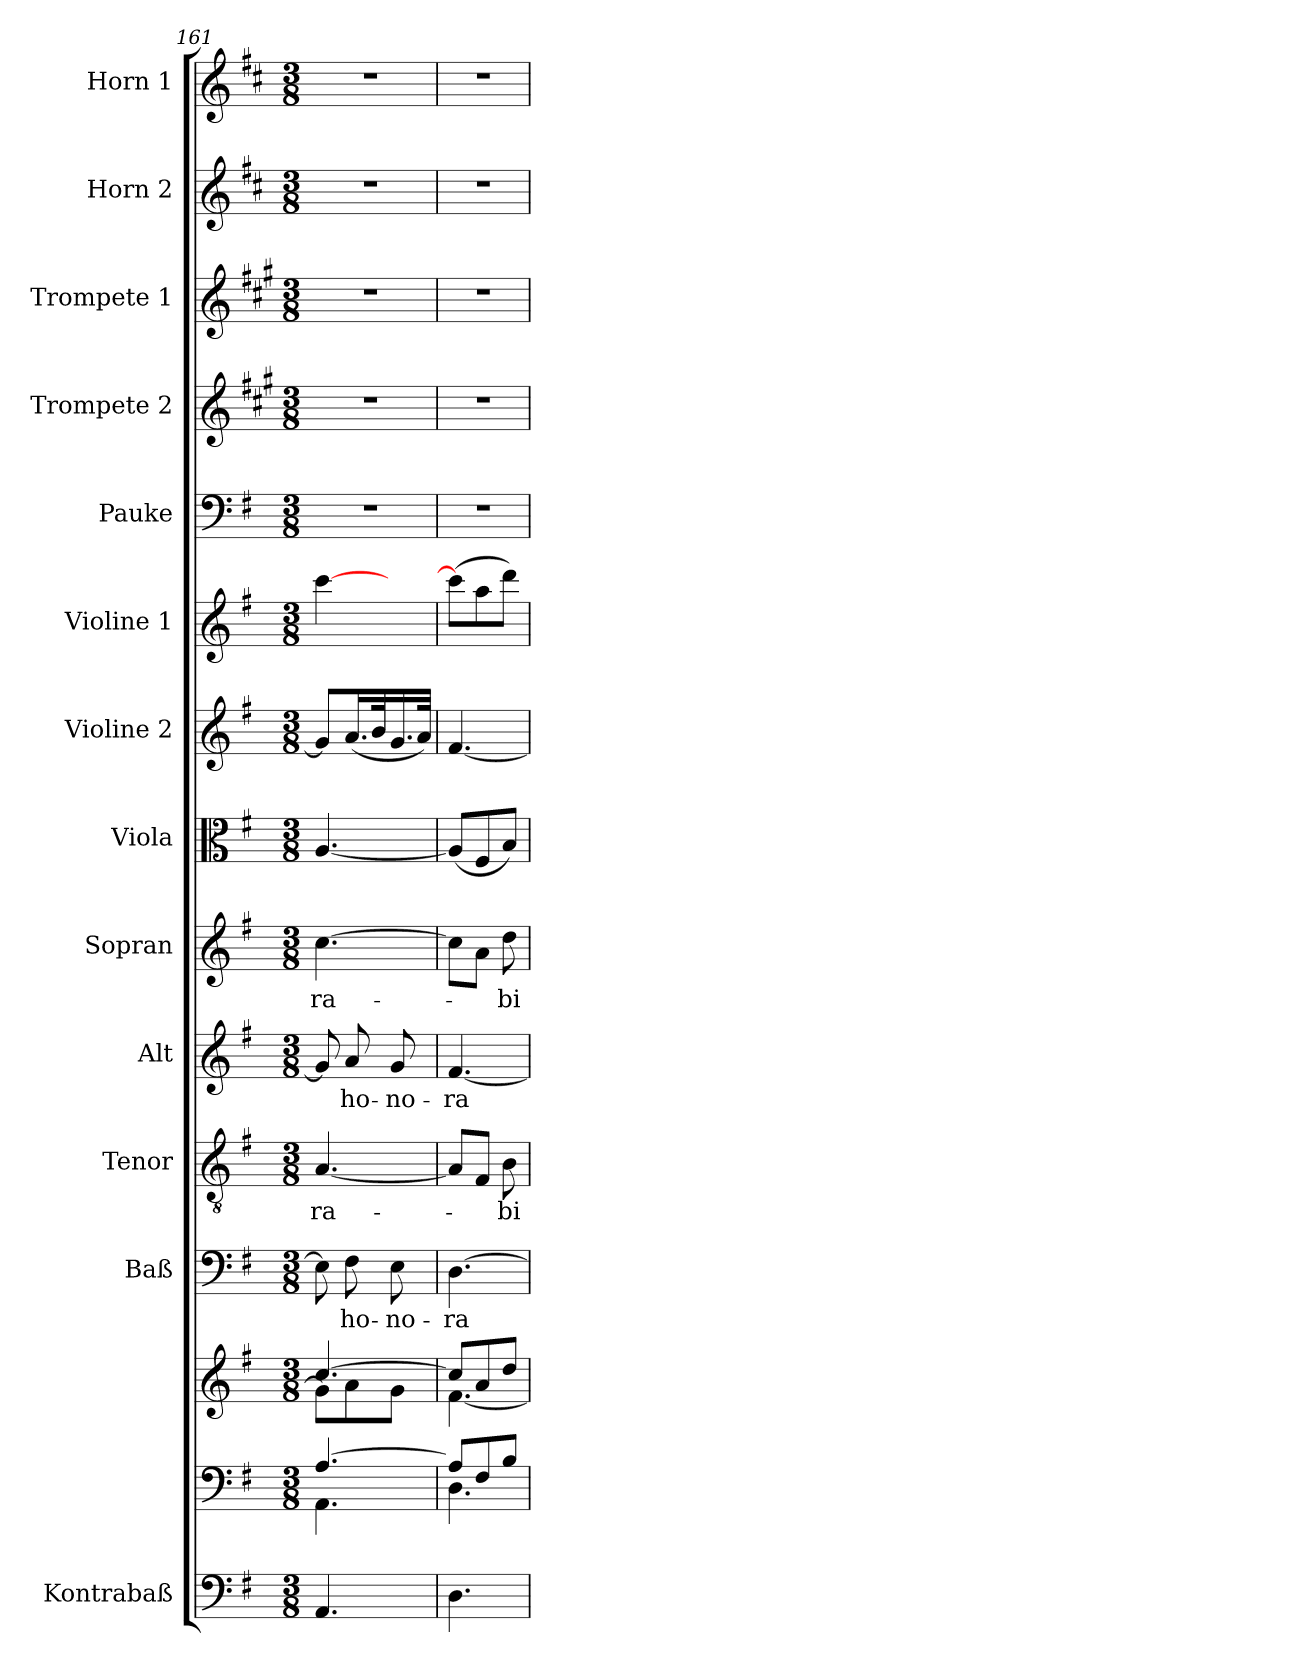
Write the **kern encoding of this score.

**kern	**kern	**kern	**kern	**text	**kern	**text	**kern	**text	**kern	**text	**kern	**kern	**kern	**kern	**kern	**kern	**kern	**kern
*part14	*part13	*part13	*part12	*part12	*part11	*part11	*part10	*part10	*part9	*part9	*part8	*part7	*part6	*part5	*part4	*part3	*part2	*part1
*staff15	*staff14	*staff13	*staff12	*staff12	*staff11	*staff11	*staff10	*staff10	*staff9	*staff9	*staff8	*staff7	*staff6	*staff5	*staff4	*staff3	*staff2	*staff1
*I"Kontrabaß	*	*	*I"Baß	*	*I"Tenor	*	*I"Alt	*	*I"Sopran	*	*I"Viola	*I"Violine 2	*I"Violine 1	*I"Pauke	*I"Trompete 2	*I"Trompete 1	*I"Horn 2	*I"Horn 1
*I'Kb.	*	*	*	*	*	*	*	*	*	*	*I'Vla.	*I'Vl. 2	*I'Vl. 1	*	*I'Tr. 2	*I'Tr. 1	*I'Hr. 2	*I'Hr. 1
*clefF4	*clefF4	*clefG2	*clefF4	*	*clefGv2	*	*clefG2	*	*clefG2	*	*clefC3	*clefG2	*clefG2	*clefF4	*clefG2	*clefG2	*clefG2	*clefG2
*ITrd7c12	*	*	*	*	*	*	*	*	*	*	*	*	*	*	*ITrd1c2	*ITrd1c2	*ITrd4c7	*ITrd4c7
*k[f#]	*k[f#]	*k[f#]	*k[f#]	*	*k[f#]	*	*k[f#]	*	*k[f#]	*	*k[f#]	*k[f#]	*k[f#]	*k[f#]	*k[f#]	*k[f#]	*k[f#]	*k[f#]
*G:	*G:	*G:	*G:	*	*G:	*	*G:	*	*G:	*	*G:	*G:	*G:	*G:	*G:	*G:	*G:	*G:
*M3/8	*M3/8	*M3/8	*M3/8	*	*M3/8	*	*M3/8	*	*M3/8	*	*M3/8	*M3/8	*M3/8	*M3/8	*M3/8	*M3/8	*M3/8	*M3/8
=161	=161	=161	=161	=161	=161	=161	=161	=161	=161	=161	=161	=161	=161	=161	=161	=161	=161	=161
*	*^	*^	*	*	*	*	*	*	*	*	*	*	*	*	*	*	*	*
!	!	!	!	!	!	!	!	!LO:LY:b	!	!	!	!LO:LY:b	!	!	!	!	!	!	!	!
4.AAA/	[>4.A/	4.AA\	[>4.cc/	8g\L]	8E\]	.	[4.A/	-ra-	8g/]	.	[4.cc\	-ra-	[4.A/	8g/L]	[4ccc\	4.r	4.r	4.r	4.r	4.r
!	!	!	!	!	!	!LO:LY:b	!	!	!	!LO:LY:b	!	!	!	!	!	!	!	!	!	!
.	.	.	.	8a\	8F#\	ho-	.	.	8a/	ho-	.	.	.	(<16.a/L	.	.	.	.	.	.
.	.	.	.	.	.	.	.	.	.	.	.	.	.	32b/k	.	.	.	.	.	.
!	!	!	!	!	!	!LO:LY:b	!	!	!	!LO:LY:b	!	!	!	!	!	!	!	!	!	!
.	.	.	.	8g\J	8E\	-no-	.	.	8g/	-no-	.	.	.	16.g/	8ryy	.	.	.	.	.
.	.	.	.	.	.	.	.	.	.	.	.	.	.	32a/JJk)	.	.	.	.	.	.
=162	=162	=162	=162	=162	=162	=162	=162	=162	=162	=162	=162	=162	=162	=162	=162	=162	=162	=162	=162	=162
!	!	!	!	!	!	!LO:LY:b	!	!	!	!LO:LY:b	!	!	!	!	!	!	!	!	!	!
4.DD\	8A/L]	4.D\	8cc/L]	[<4.f#\	[4.D\	-ra-	8A/L]	.	[4.f#/	-ra-	8cc\L]	.	(<8A/L]	[4.f#/	(>8ccc\L]	4.r	4.r	4.r	4.r	4.r
.	8F#/	.	8a/	.	.	.	8F#/J	.	.	.	8a\J	.	8F#/	.	8aa\	.	.	.	.	.
!	!	!	!	!	!	!	!	!LO:LY:b	!	!	!	!LO:LY:b	!	!	!	!	!	!	!	!
.	8B/J	.	8dd/J	.	.	.	8B\	-bi-	.	.	8dd\	-bi-	8B/J)	.	8ddd\J)	.	.	.	.	.
*	*v	*v	*	*	*	*	*	*	*	*	*	*	*	*	*	*	*	*	*	*
*	*	*v	*v	*	*	*	*	*	*	*	*	*	*	*	*	*	*	*	*
=	=	=	=	=	=	=	=	=	=	=	=	=	=	=	=	=	=	=
*-	*-	*-	*-	*-	*-	*-	*-	*-	*-	*-	*-	*-	*-	*-	*-	*-	*-	*-
